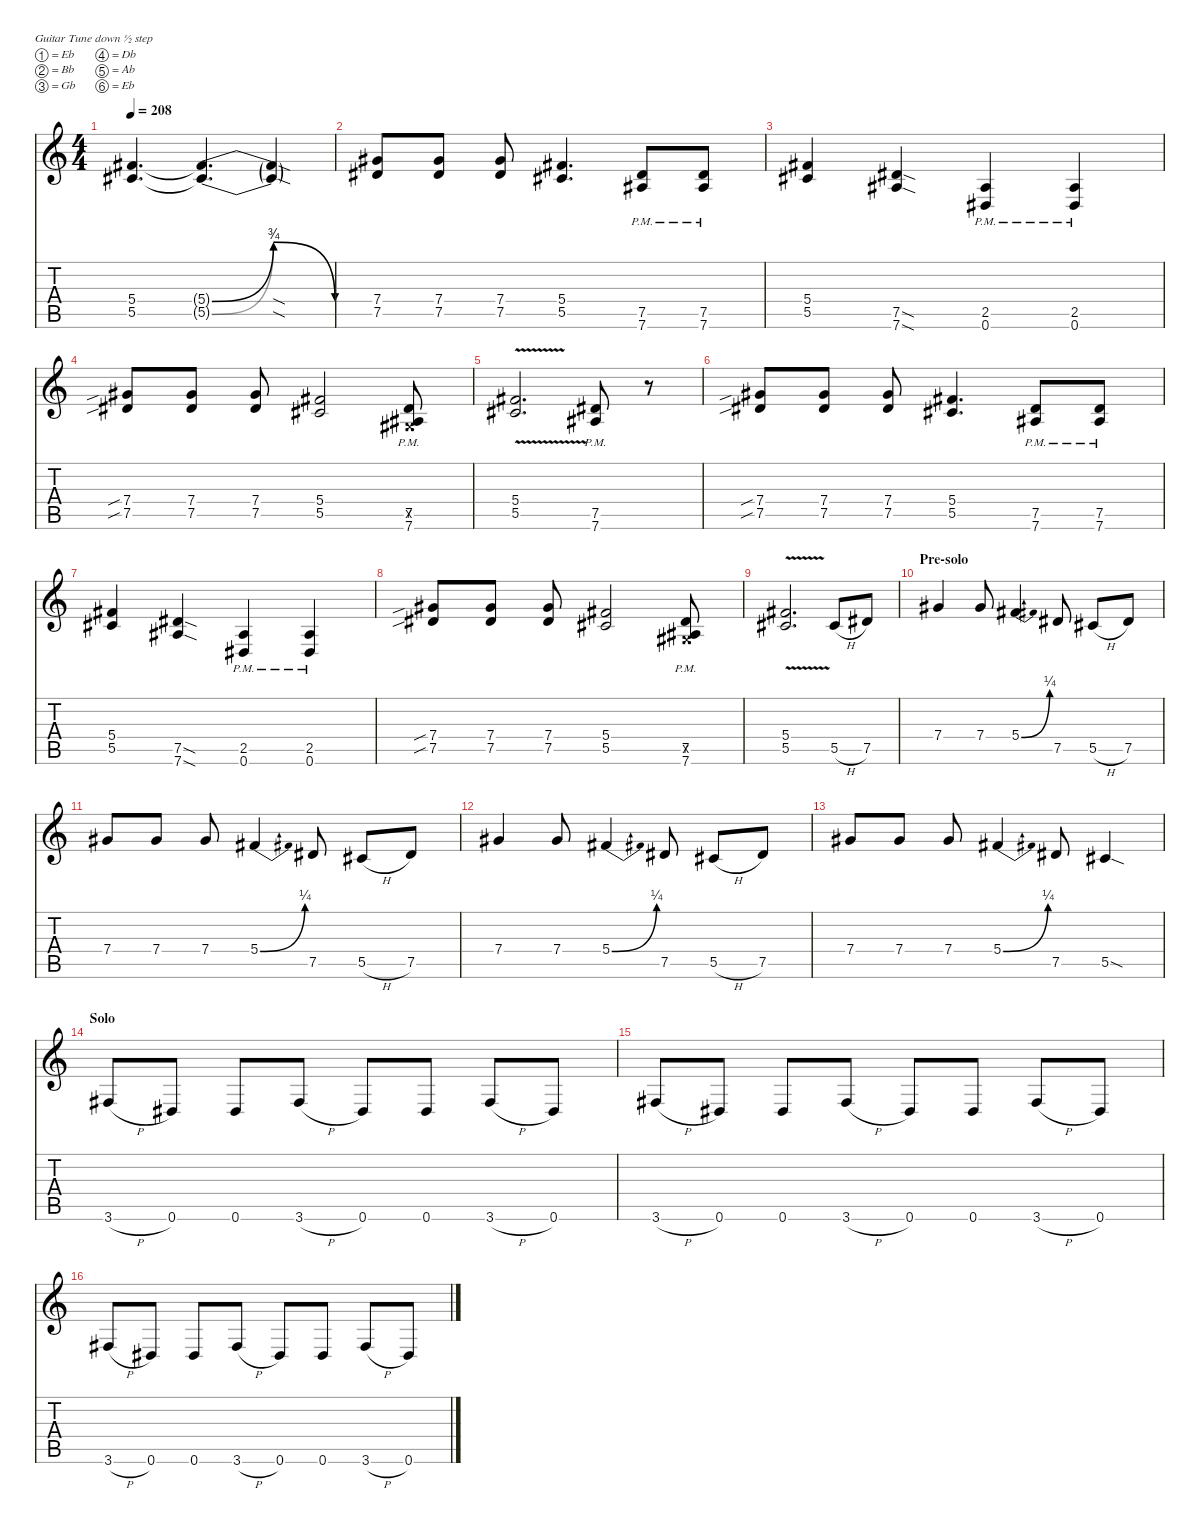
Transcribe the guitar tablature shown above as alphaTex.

\defaultSystemsLayout 4
\hideDynamics
\bracketExtendMode nobrackets
\singleTrackTrackNamePolicy hidden
\multiTrackTrackNamePolicy hidden
\otherSystemsTrackNameOrientation horizontal
\track ("Rhythm Guitar 1 (James)" "dist.guit.") {multiBarRest instrument distortionguitar}
\staff {score tabs}
\tuning (Eb4 Bb3 Gb3 Db3 Ab2 Eb2)
\ts (4 4)
\tempo 208
\clef g2
\ks c
(5.4{acc #} 5.5{acc #}).4{d dy mf beam Up} (5.5{be (bendrelease 0 0 16.8 3 19.8 3 24.599999999999998 0) t acc #} 5.4{be (bendrelease 0 0 17.4 3 23.4 3 30 0) t acc #}).4{d beam Up} (5.5{sod t acc #} 5.4{sod t acc #}).4{beam Up} |
(7.4{acc #} 7.5{acc #}).8{beam Up} (7.4{acc #} 7.5{acc #}).8{beam Up} (7.4{acc #} 7.5{acc #}).8{beam Up} (5.5{acc #} 5.4{acc #}).4{d beam Up} (7.6{pm acc #} 7.5{pm acc #}).8{beam Up} (7.6{pm acc #} 7.5{pm acc #}).8{beam Up} |
(5.4{acc #} 5.5{acc #}).4{beam Up} (7.6{sod acc #} 7.5{sod acc #}).4{beam Up} (0.6{pm acc #} 2.5{pm acc #}).4{beam Up} (0.6{pm acc #} 2.5{pm acc #}).4{beam Up} |
(7.4{sib acc #} 7.5{sib acc #}).8{beam Up} (7.4{acc #} 7.5{acc #}).8{beam Up} (7.4{acc #} 7.5{acc #}).8{beam Up} (5.5{acc #} 5.4{acc #}).2{beam Up} (7.5{pm acc #} 0.5{x acc #} 7.6{pm acc #}).8{beam Up} |
(5.4{v acc #} 5.5{v acc #}).2{d beam Up} (7.6{pm acc #} 7.5{pm acc #}).8{beam Up} r.8{beam Up} |
(7.4{sib acc #} 7.5{sib acc #}).8{beam Up} (7.4{acc #} 7.5{acc #}).8{beam Up} (7.4{acc #} 7.5{acc #}).8{beam Up} (5.5{acc #} 5.4{acc #}).4{d beam Up} (7.6{pm acc #} 7.5{pm acc #}).8{beam Up} (7.6{pm acc #} 7.5{pm acc #}).8{beam Up} |
(5.4{acc #} 5.5{acc #}).4{beam Up} (7.6{sod acc #} 7.5{sod acc #}).4{beam Up} (0.6{pm acc #} 2.5{pm acc #}).4{beam Up} (0.6{pm acc #} 2.5{pm acc #}).4{beam Up} |
(7.4{sib acc #} 7.5{sib acc #}).8{beam Up} (7.4{acc #} 7.5{acc #}).8{beam Up} (7.4{acc #} 7.5{acc #}).8{beam Up} (5.5{acc #} 5.4{acc #}).2{beam Up} (7.5{pm acc #} 0.5{x acc #} 7.6{pm acc #}).8{beam Up} |
(5.4{v acc #} 5.5{v acc #}).2{d beam Up} 5.5{h acc #}.8{beam Up} 7.5{acc #}.8{beam Up} |
\section ("" "Pre-solo")
7.4{acc #}.4{beam Up} 7.4{acc #}.8{beam Up} 5.4{be (bend 0 0 13.2 1) acc #}.4{beam Up} 7.5{acc #}.8{beam Up} 5.5{h acc #}.8{beam Up} 7.5{acc #}.8{beam Up} |
7.4{acc #}.8{beam Up} 7.4{acc #}.8{beam Up} 7.4{acc #}.8{beam Up} 5.4{be (bend 0 0 15 1) acc #}.4{beam Up} 7.5{acc #}.8{beam Up} 5.5{h acc #}.8{beam Up} 7.5{acc #}.8{beam Up} |
7.4{acc #}.4{beam Up} 7.4{acc #}.8{beam Up} 5.4{be (bend 0 0 14.399999999999999 1) acc #}.4{beam Up} 7.5{acc #}.8{beam Up} 5.5{h acc #}.8{beam Up} 7.5{acc #}.8{beam Up} |
7.4{acc #}.8{beam Up} 7.4{acc #}.8{beam Up} 7.4{acc #}.8{beam Up} 5.4{be (bend 0 0 14.399999999999999 1) acc #}.4{beam Up} 7.5{acc #}.8{beam Up} 5.5{sod acc #}.4{beam Up} |
\section ("" "Solo")
3.6{h acc #}.8{beam Up} 0.6{acc #}.8{beam Up} 0.6{acc #}.8{beam Up} 3.6{h acc #}.8{beam Up} 0.6{acc #}.8{beam Up} 0.6{acc #}.8{beam Up} 3.6{h acc #}.8{beam Up} 0.6{acc #}.8{beam Up} |
3.6{h acc #}.8{beam Up} 0.6{acc #}.8{beam Up} 0.6{acc #}.8{beam Up} 3.6{h acc #}.8{beam Up} 0.6{acc #}.8{beam Up} 0.6{acc #}.8{beam Up} 3.6{h acc #}.8{beam Up} 0.6{acc #}.8{beam Up} |
3.6{h acc #}.8{beam Up} 0.6{acc #}.8{beam Up} 0.6{acc #}.8{beam Up} 3.6{h acc #}.8{beam Up} 0.6{acc #}.8{beam Up} 0.6{acc #}.8{beam Up} 3.6{h acc #}.8{beam Up} 0.6{acc #}.8{beam Up}
